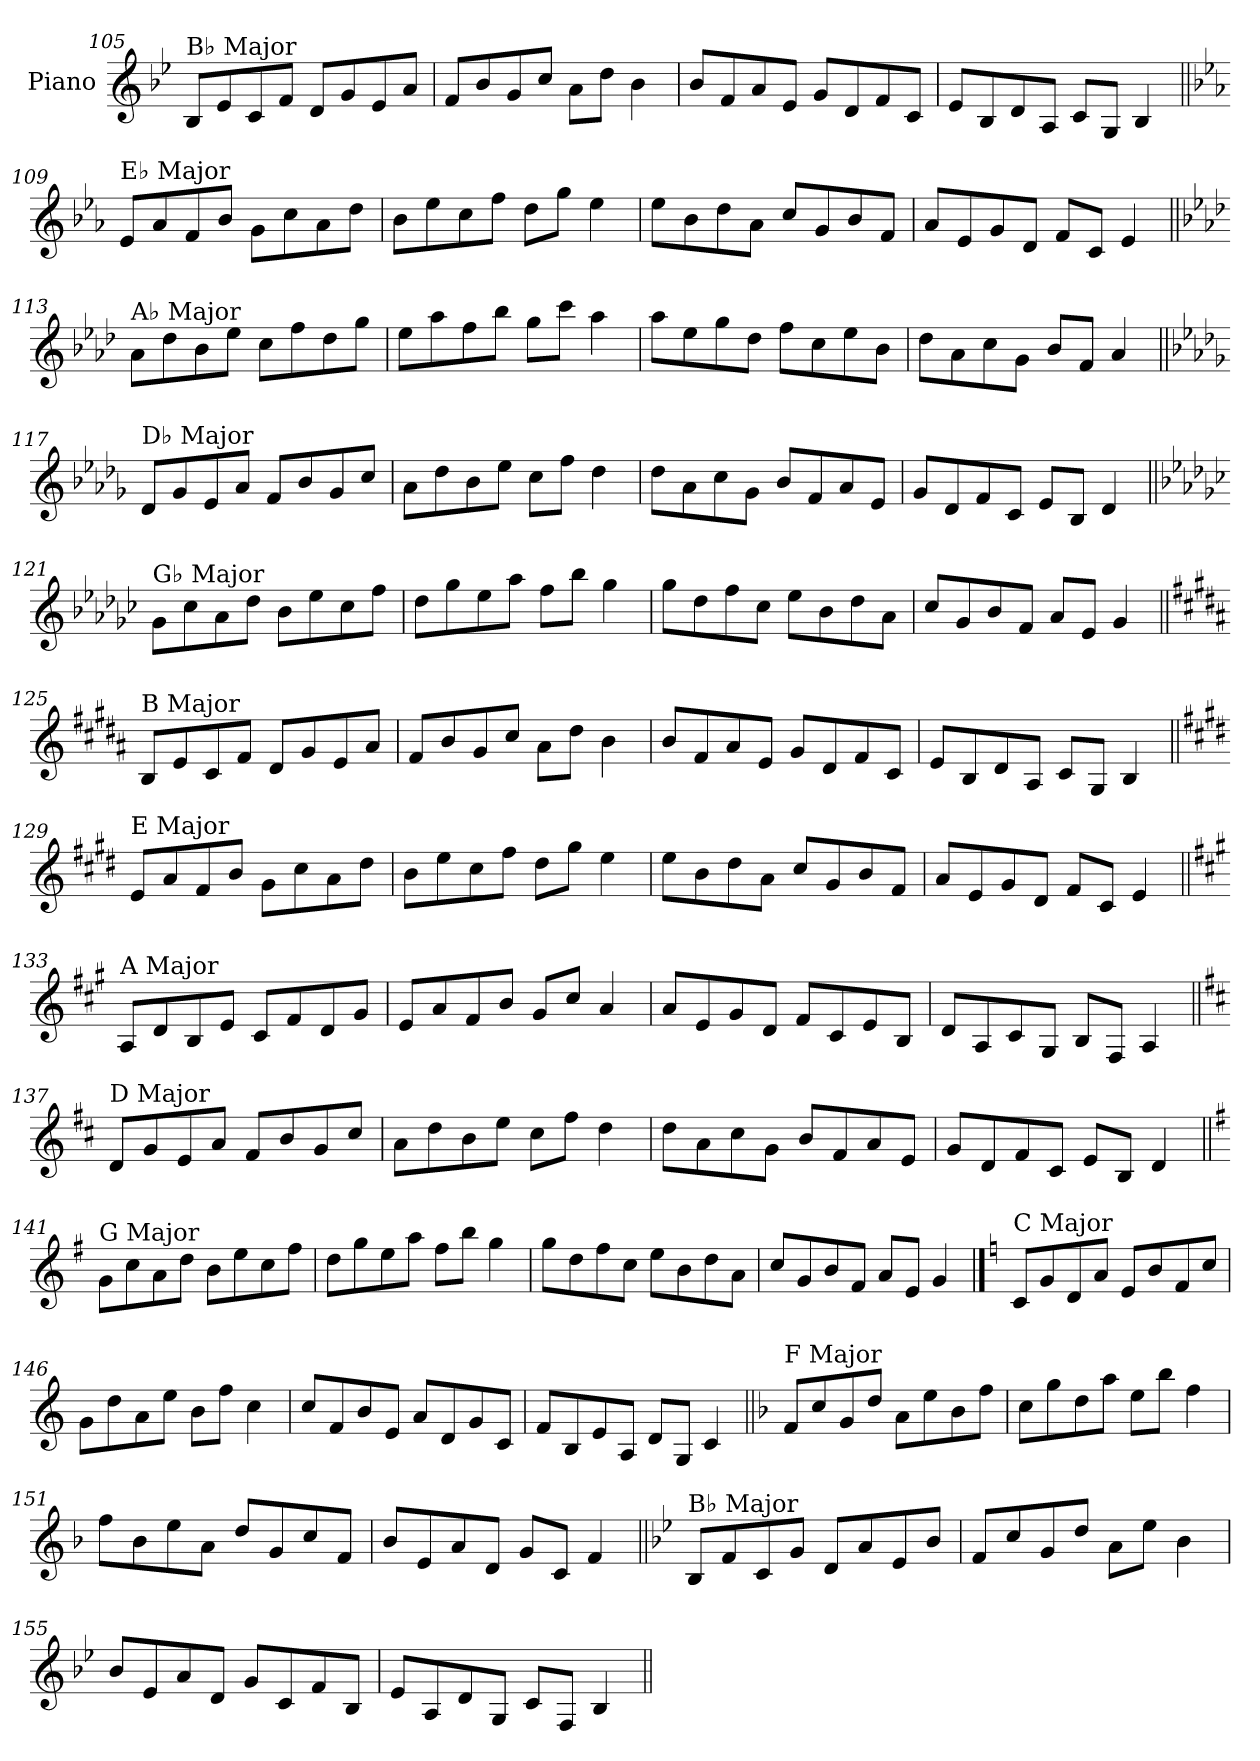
**kern
*part1
*staff1
*I"Piano
*I'Pno.
!!LO:LB:g=z
*clefG2
*k[b-e-]
=105
!LO:TX:a:t=B♭ Major
8B-/L
8e-/
8c/
8f/J
8d/L
8g/
8e-/
8a/J
=106
8f/L
8b-/
8g/
8cc/J
8a\L
8dd\J
4b-\
=107
8b-/L
8f/
8a/
8e-/J
8g/L
8d/
8f/
8c/J
=108
8e-/L
8B-/
8d/
8A/J
8c/L
8G/J
4B-/
!!LO:LB:g=z
=109||
*k[b-e-a-]
!LO:TX:a:t=E♭ Major
8e-/L
8a-/
8f/
8b-/J
8g\L
8cc\
8a-\
8dd\J
=110
8b-\L
8ee-\
8cc\
8ff\J
8dd\L
8gg\J
4ee-\
=111
8ee-\L
8b-\
8dd\
8a-\J
8cc/L
8g/
8b-/
8f/J
=112
8a-/L
8e-/
8g/
8d/J
8f/L
8c/J
4e-/
!!LO:LB:g=z
=113||
*k[b-e-a-d-]
!LO:TX:a:t=A♭ Major
8a-\L
8dd-\
8b-\
8ee-\J
8cc\L
8ff\
8dd-\
8gg\J
=114
8ee-\L
8aa-\
8ff\
8bb-\J
8gg\L
8ccc\J
4aa-\
=115
8aa-\L
8ee-\
8gg\
8dd-\J
8ff\L
8cc\
8ee-\
8b-\J
=116
8dd-\L
8a-\
8cc\
8g\J
8b-/L
8f/J
4a-/
!!LO:LB:g=z
=117||
*k[b-e-a-d-g-]
!LO:TX:a:t=D♭ Major
8d-/L
8g-/
8e-/
8a-/J
8f/L
8b-/
8g-/
8cc/J
=118
8a-\L
8dd-\
8b-\
8ee-\J
8cc\L
8ff\J
4dd-\
=119
8dd-\L
8a-\
8cc\
8g-\J
8b-/L
8f/
8a-/
8e-/J
=120
8g-/L
8d-/
8f/
8c/J
8e-/L
8B-/J
4d-/
!!LO:LB:g=z
=121||
*k[b-e-a-d-g-c-]
!LO:TX:a:t=G♭ Major
8g-\L
8cc-\
8a-\
8dd-\J
8b-\L
8ee-\
8cc-\
8ff\J
=122
8dd-\L
8gg-\
8ee-\
8aa-\J
8ff\L
8bb-\J
4gg-\
=123
8gg-\L
8dd-\
8ff\
8cc-\J
8ee-\L
8b-\
8dd-\
8a-\J
=124
8cc-/L
8g-/
8b-/
8f/J
8a-/L
8e-/J
4g-/
!!LO:LB:g=z
=125||
*k[f#c#g#d#a#]
!LO:TX:a:t=B Major
8B/L
8e/
8c#/
8f#/J
8d#/L
8g#/
8e/
8a#/J
=126
8f#/L
8b/
8g#/
8cc#/J
8a#\L
8dd#\J
4b\
=127
8b/L
8f#/
8a#/
8e/J
8g#/L
8d#/
8f#/
8c#/J
=128
8e/L
8B/
8d#/
8A#/J
8c#/L
8G#/J
4B/
!!LO:LB:g=z
=129||
*k[f#c#g#d#]
!LO:TX:a:t=E Major
8e/L
8a/
8f#/
8b/J
8g#\L
8cc#\
8a\
8dd#\J
=130
8b\L
8ee\
8cc#\
8ff#\J
8dd#\L
8gg#\J
4ee\
=131
8ee\L
8b\
8dd#\
8a\J
8cc#/L
8g#/
8b/
8f#/J
=132
8a/L
8e/
8g#/
8d#/J
8f#/L
8c#/J
4e/
!!LO:LB:g=z
=133||
*k[f#c#g#]
!LO:TX:a:t=A Major
8A/L
8d/
8B/
8e/J
8c#/L
8f#/
8d/
8g#/J
=134
8e/L
8a/
8f#/
8b/J
8g#/L
8cc#/J
4a/
=135
8a/L
8e/
8g#/
8d/J
8f#/L
8c#/
8e/
8B/J
=136
8d/L
8A/
8c#/
8G#/J
8B/L
8F#/J
4A/
!!LO:LB:g=z
=137||
*k[f#c#]
!LO:TX:a:t=D Major
8d/L
8g/
8e/
8a/J
8f#/L
8b/
8g/
8cc#/J
=138
8a\L
8dd\
8b\
8ee\J
8cc#\L
8ff#\J
4dd\
=139
8dd\L
8a\
8cc#\
8g\J
8b/L
8f#/
8a/
8e/J
=140
8g/L
8d/
8f#/
8c#/J
8e/L
8B/J
4d/
!!LO:LB:g=z
=141||
*k[f#]
!LO:TX:a:t=G Major
8g\L
8cc\
8a\
8dd\J
8b\L
8ee\
8cc\
8ff#\J
=142
8dd\L
8gg\
8ee\
8aa\J
8ff#\L
8bb\J
4gg\
=143
8gg\L
8dd\
8ff#\
8cc\J
8ee\L
8b\
8dd\
8a\J
=144
8cc/L
8g/
8b/
8f#/J
8a/L
8e/J
4g/
!!LO:PB:g=z
==145
*k[]
!LO:TX:a:t=C Major
8c/L
8g/
8d/
8a/J
8e/L
8b/
8f/
8cc/J
=146
8g\L
8dd\
8a\
8ee\J
8b\L
8ff\J
4cc\
=147
8cc/L
8f/
8b/
8e/J
8a/L
8d/
8g/
8c/J
=148
8f/L
8B/
8e/
8A/J
8d/L
8G/J
4c/
!!LO:LB:g=z
=149||
*k[b-]
!LO:TX:a:t=F Major
8f/L
8cc/
8g/
8dd/J
8a\L
8ee\
8b-\
8ff\J
=150
8cc\L
8gg\
8dd\
8aa\J
8ee\L
8bb-\J
4ff\
=151
8ff\L
8b-\
8ee\
8a\J
8dd/L
8g/
8cc/
8f/J
=152
8b-/L
8e/
8a/
8d/J
8g/L
8c/J
4f/
!!LO:LB:g=z
=153||
*k[b-e-]
!LO:TX:a:t=B♭ Major
8B-/L
8f/
8c/
8g/J
8d/L
8a/
8e-/
8b-/J
=154
8f/L
8cc/
8g/
8dd/J
8a\L
8ee-\J
4b-\
=155
8b-/L
8e-/
8a/
8d/J
8g/L
8c/
8f/
8B-/J
=156
8e-/L
8A/
8d/
8G/J
8c/L
8F/J
4B-/
=||
*-
